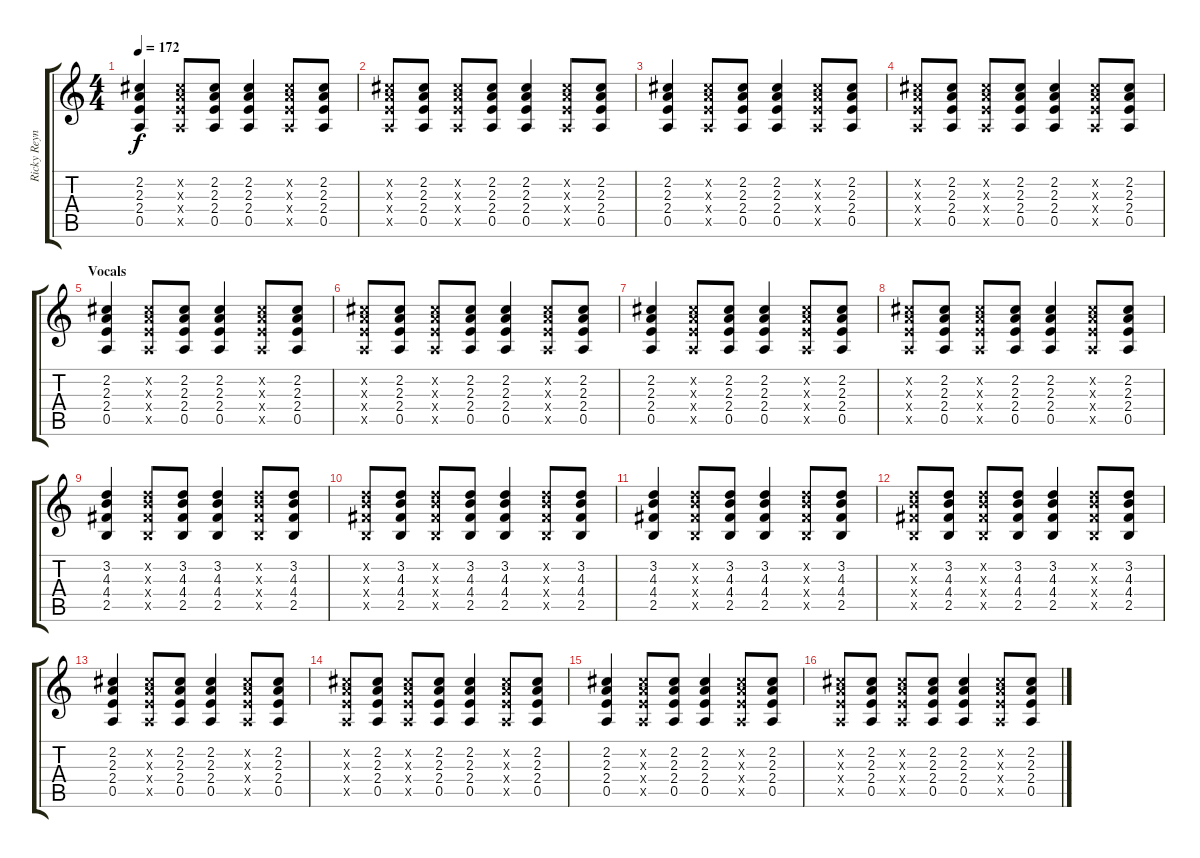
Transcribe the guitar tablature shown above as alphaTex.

\track ("Ricky Reynolds " "Ricky Reyn") {instrument acousticguitarsteel}
\staff {score tabs}
\tuning (E4 B3 G3 D3 A2 E2) {hide}
\ts (4 4)
\tempo 172
\clef g2
\ks c
(2.2 2.3 2.4 0.5).4{dy f} (2.2{x} 2.3{x} 2.4{x} 0.5{x}).8 (2.2 2.3 2.4 0.5).8 (2.2 2.3 2.4 0.5).4 (2.2{x} 2.3{x} 2.4{x} 0.5{x}).8 (2.2 2.3 2.4 0.5).8 |
(2.2{x} 2.3{x} 2.4{x} 0.5{x}).8 (2.2 2.3 2.4 0.5).8 (2.2{x} 2.3{x} 2.4{x} 0.5{x}).8 (2.2 2.3 2.4 0.5).8 (2.2 2.3 2.4 0.5).4 (2.2{x} 2.3{x} 2.4{x} 0.5{x}).8 (2.2 2.3 2.4 0.5).8 |
(2.2 2.3 2.4 0.5).4 (2.2{x} 2.3{x} 2.4{x} 0.5{x}).8 (2.2 2.3 2.4 0.5).8 (2.2 2.3 2.4 0.5).4 (2.2{x} 2.3{x} 2.4{x} 0.5{x}).8 (2.2 2.3 2.4 0.5).8 |
(2.2{x} 2.3{x} 2.4{x} 0.5{x}).8 (2.2 2.3 2.4 0.5).8 (2.2{x} 2.3{x} 2.4{x} 0.5{x}).8 (2.2 2.3 2.4 0.5).8 (2.2 2.3 2.4 0.5).4 (2.2{x} 2.3{x} 2.4{x} 0.5{x}).8 (2.2 2.3 2.4 0.5).8 |
\section ("" "Vocals")
(2.2 2.3 2.4 0.5).4 (2.2{x} 2.3{x} 2.4{x} 0.5{x}).8 (2.2 2.3 2.4 0.5).8 (2.2 2.3 2.4 0.5).4 (2.2{x} 2.3{x} 2.4{x} 0.5{x}).8 (2.2 2.3 2.4 0.5).8 |
(2.2{x} 2.3{x} 2.4{x} 0.5{x}).8 (2.2 2.3 2.4 0.5).8 (2.2{x} 2.3{x} 2.4{x} 0.5{x}).8 (2.2 2.3 2.4 0.5).8 (2.2 2.3 2.4 0.5).4 (2.2{x} 2.3{x} 2.4{x} 0.5{x}).8 (2.2 2.3 2.4 0.5).8 |
(2.2 2.3 2.4 0.5).4 (2.2{x} 2.3{x} 2.4{x} 0.5{x}).8 (2.2 2.3 2.4 0.5).8 (2.2 2.3 2.4 0.5).4 (2.2{x} 2.3{x} 2.4{x} 0.5{x}).8 (2.2 2.3 2.4 0.5).8 |
(2.2{x} 2.3{x} 2.4{x} 0.5{x}).8 (2.2 2.3 2.4 0.5).8 (2.2{x} 2.3{x} 2.4{x} 0.5{x}).8 (2.2 2.3 2.4 0.5).8 (2.2 2.3 2.4 0.5).4 (2.2{x} 2.3{x} 2.4{x} 0.5{x}).8 (2.2 2.3 2.4 0.5).8 |
(3.2 4.3 4.4 2.5).4 (3.2{x} 4.3{x} 4.4{x} 2.5{x}).8 (3.2 4.3 4.4 2.5).8 (3.2 4.3 4.4 2.5).4 (3.2{x} 4.3{x} 4.4{x} 2.5{x}).8 (3.2 4.3 4.4 2.5).8 |
(3.2{x} 4.3{x} 4.4{x} 2.5{x}).8 (3.2 4.3 4.4 2.5).8 (3.2{x} 4.3{x} 4.4{x} 2.5{x}).8 (3.2 4.3 4.4 2.5).8 (3.2 4.3 4.4 2.5).4 (3.2{x} 4.3{x} 4.4{x} 2.5{x}).8 (3.2 4.3 4.4 2.5).8 |
(3.2 4.3 4.4 2.5).4 (3.2{x} 4.3{x} 4.4{x} 2.5{x}).8 (3.2 4.3 4.4 2.5).8 (3.2 4.3 4.4 2.5).4 (3.2{x} 4.3{x} 4.4{x} 2.5{x}).8 (3.2 4.3 4.4 2.5).8 |
(3.2{x} 4.3{x} 4.4{x} 2.5{x}).8 (3.2 4.3 4.4 2.5).8 (3.2{x} 4.3{x} 4.4{x} 2.5{x}).8 (3.2 4.3 4.4 2.5).8 (3.2 4.3 4.4 2.5).4 (3.2{x} 4.3{x} 4.4{x} 2.5{x}).8 (3.2 4.3 4.4 2.5).8 |
(2.2 2.3 2.4 0.5).4 (2.2{x} 2.3{x} 2.4{x} 0.5{x}).8 (2.2 2.3 2.4 0.5).8 (2.2 2.3 2.4 0.5).4 (2.2{x} 2.3{x} 2.4{x} 0.5{x}).8 (2.2 2.3 2.4 0.5).8 |
(2.2{x} 2.3{x} 2.4{x} 0.5{x}).8 (2.2 2.3 2.4 0.5).8 (2.2{x} 2.3{x} 2.4{x} 0.5{x}).8 (2.2 2.3 2.4 0.5).8 (2.2 2.3 2.4 0.5).4 (2.2{x} 2.3{x} 2.4{x} 0.5{x}).8 (2.2 2.3 2.4 0.5).8 |
(2.2 2.3 2.4 0.5).4 (2.2{x} 2.3{x} 2.4{x} 0.5{x}).8 (2.2 2.3 2.4 0.5).8 (2.2 2.3 2.4 0.5).4 (2.2{x} 2.3{x} 2.4{x} 0.5{x}).8 (2.2 2.3 2.4 0.5).8 |
(2.2{x} 2.3{x} 2.4{x} 0.5{x}).8 (2.2 2.3 2.4 0.5).8 (2.2{x} 2.3{x} 2.4{x} 0.5{x}).8 (2.2 2.3 2.4 0.5).8 (2.2 2.3 2.4 0.5).4 (2.2{x} 2.3{x} 2.4{x} 0.5{x}).8 (2.2 2.3 2.4 0.5).8
